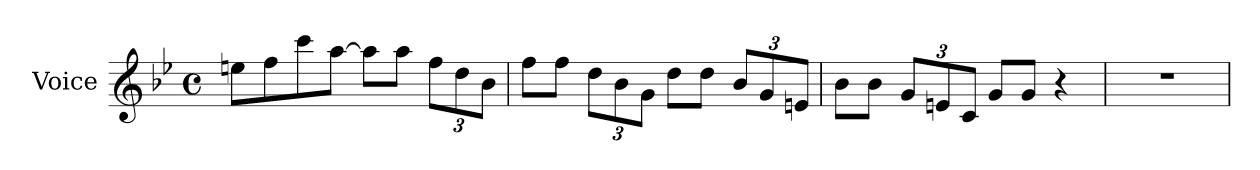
**kern
*part1
*staff1
*I"Voice
*I'Voice
*clefG2
*k[b-e-]
*M4/4
*met(c)
=1
8een\L
8ff\
8ccc\
[>8aa\J
8aa\L]
8aa\J
12ff\L
12dd\
12b-\J
=2
8ff\L
8ff\J
12dd\L
12b-\
12g\J
8dd\L
8dd\J
12b-/L
12g/
12en/J
=3
8b-\L
8b-\J
12g/L
12en/
12c/J
8g/L
8g/J
4r
=4
1rdd
=
*-
